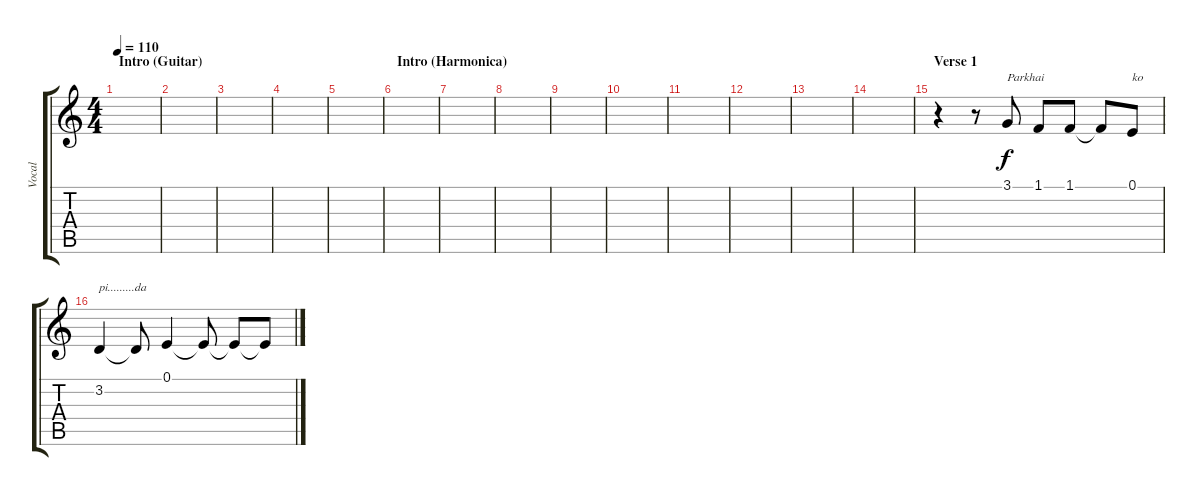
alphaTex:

\track ("Vocal" "Vocal") {instrument bassoon}
\staff {score tabs}
\tuning (E4 B3 G3 D3 A2 E2) {hide}
\ts (4 4)
\section ("" "Intro (Guitar)")
\tempo 110
\clef g2
\ks c
|
|
|
|
|
\section ("" "Intro (Harmonica)")
|
|
|
|
|
|
|
|
|
\section ("" "Verse 1")
r.4 r.8 3.1.8{txt "Parkhai  "} 1.1.8 1.1.8 1.1{t}.8 0.1.8{txt "ko"} |
3.2.4{txt "pi.........da"} 3.2{t}.8 0.1.4 0.1{t}.8 0.1{t}.8 0.1{t}.8
